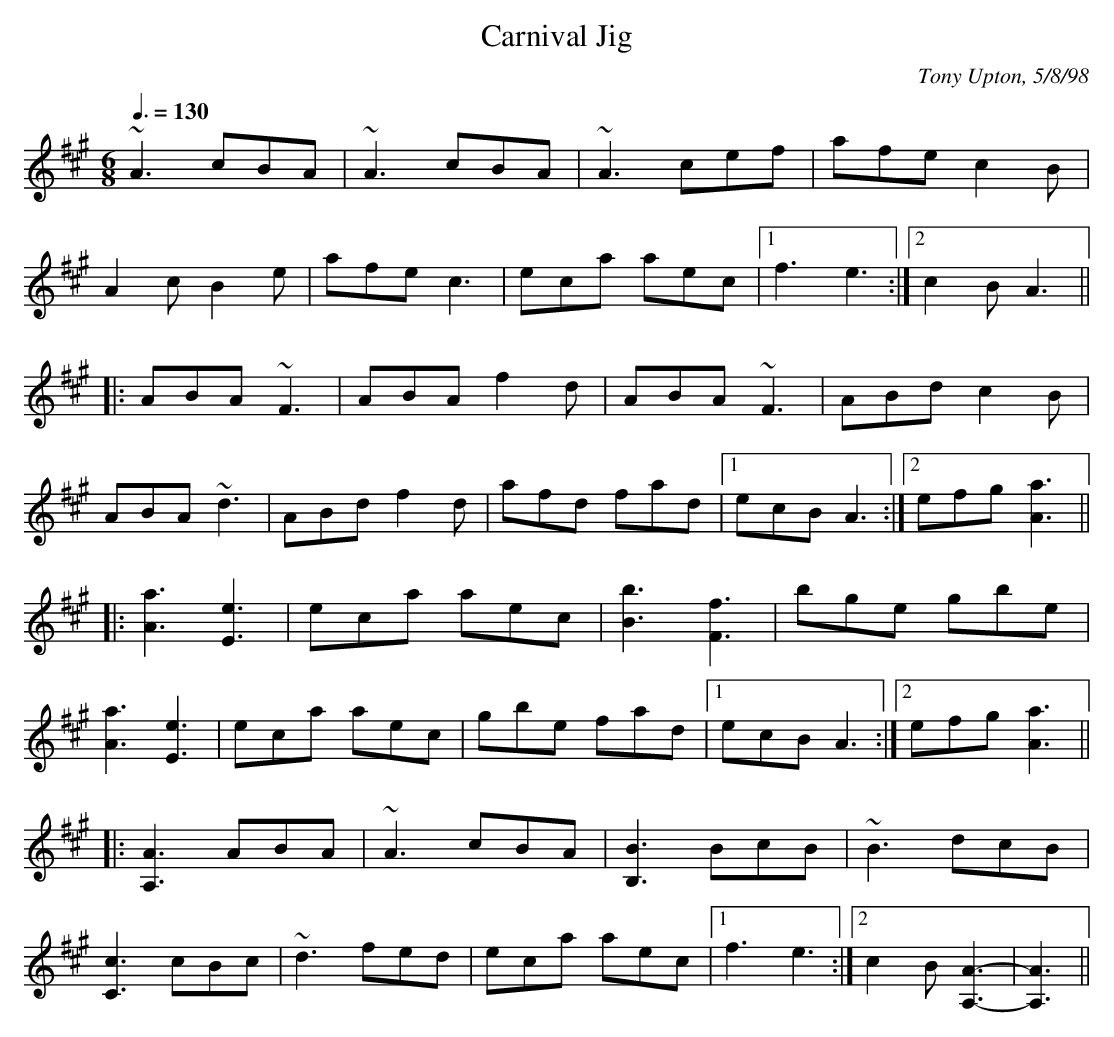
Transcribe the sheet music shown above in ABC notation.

X:1
T:Carnival Jig
C:Tony Upton, 5/8/98
M:6/8
L:1/8
Q:3/8=130
K:A
~A3 cBA|~A3 cBA|~A3 cef|afe c2B|!
A2c B2e|afe c3|eca aec|[1 f3 e3:|[2 c2B A3||!
|:ABA ~F3|ABA f2d|ABA ~F3|ABd c2B|!
ABA ~d3|ABd f2d|afd fad|[1 ecB A3:|[2 efg [A3a3]||!
|:[A3a3] [E3e3]|eca aec|[B3b3] [F3f3]|bge gbe|!
[A3a3] [E3e3]|eca aec|gbe fad|[1 ecB A3:|[2 efg [A3a3]||!
|:[A,3A3] ABA|~A3 cBA|[B,3B3] BcB|~B3 dcB|!
[C3c3] cBc|~d3 fed|eca aec|[1 f3 e3:|[2 c2B [A,3A3]-|[A,3A3]||!
